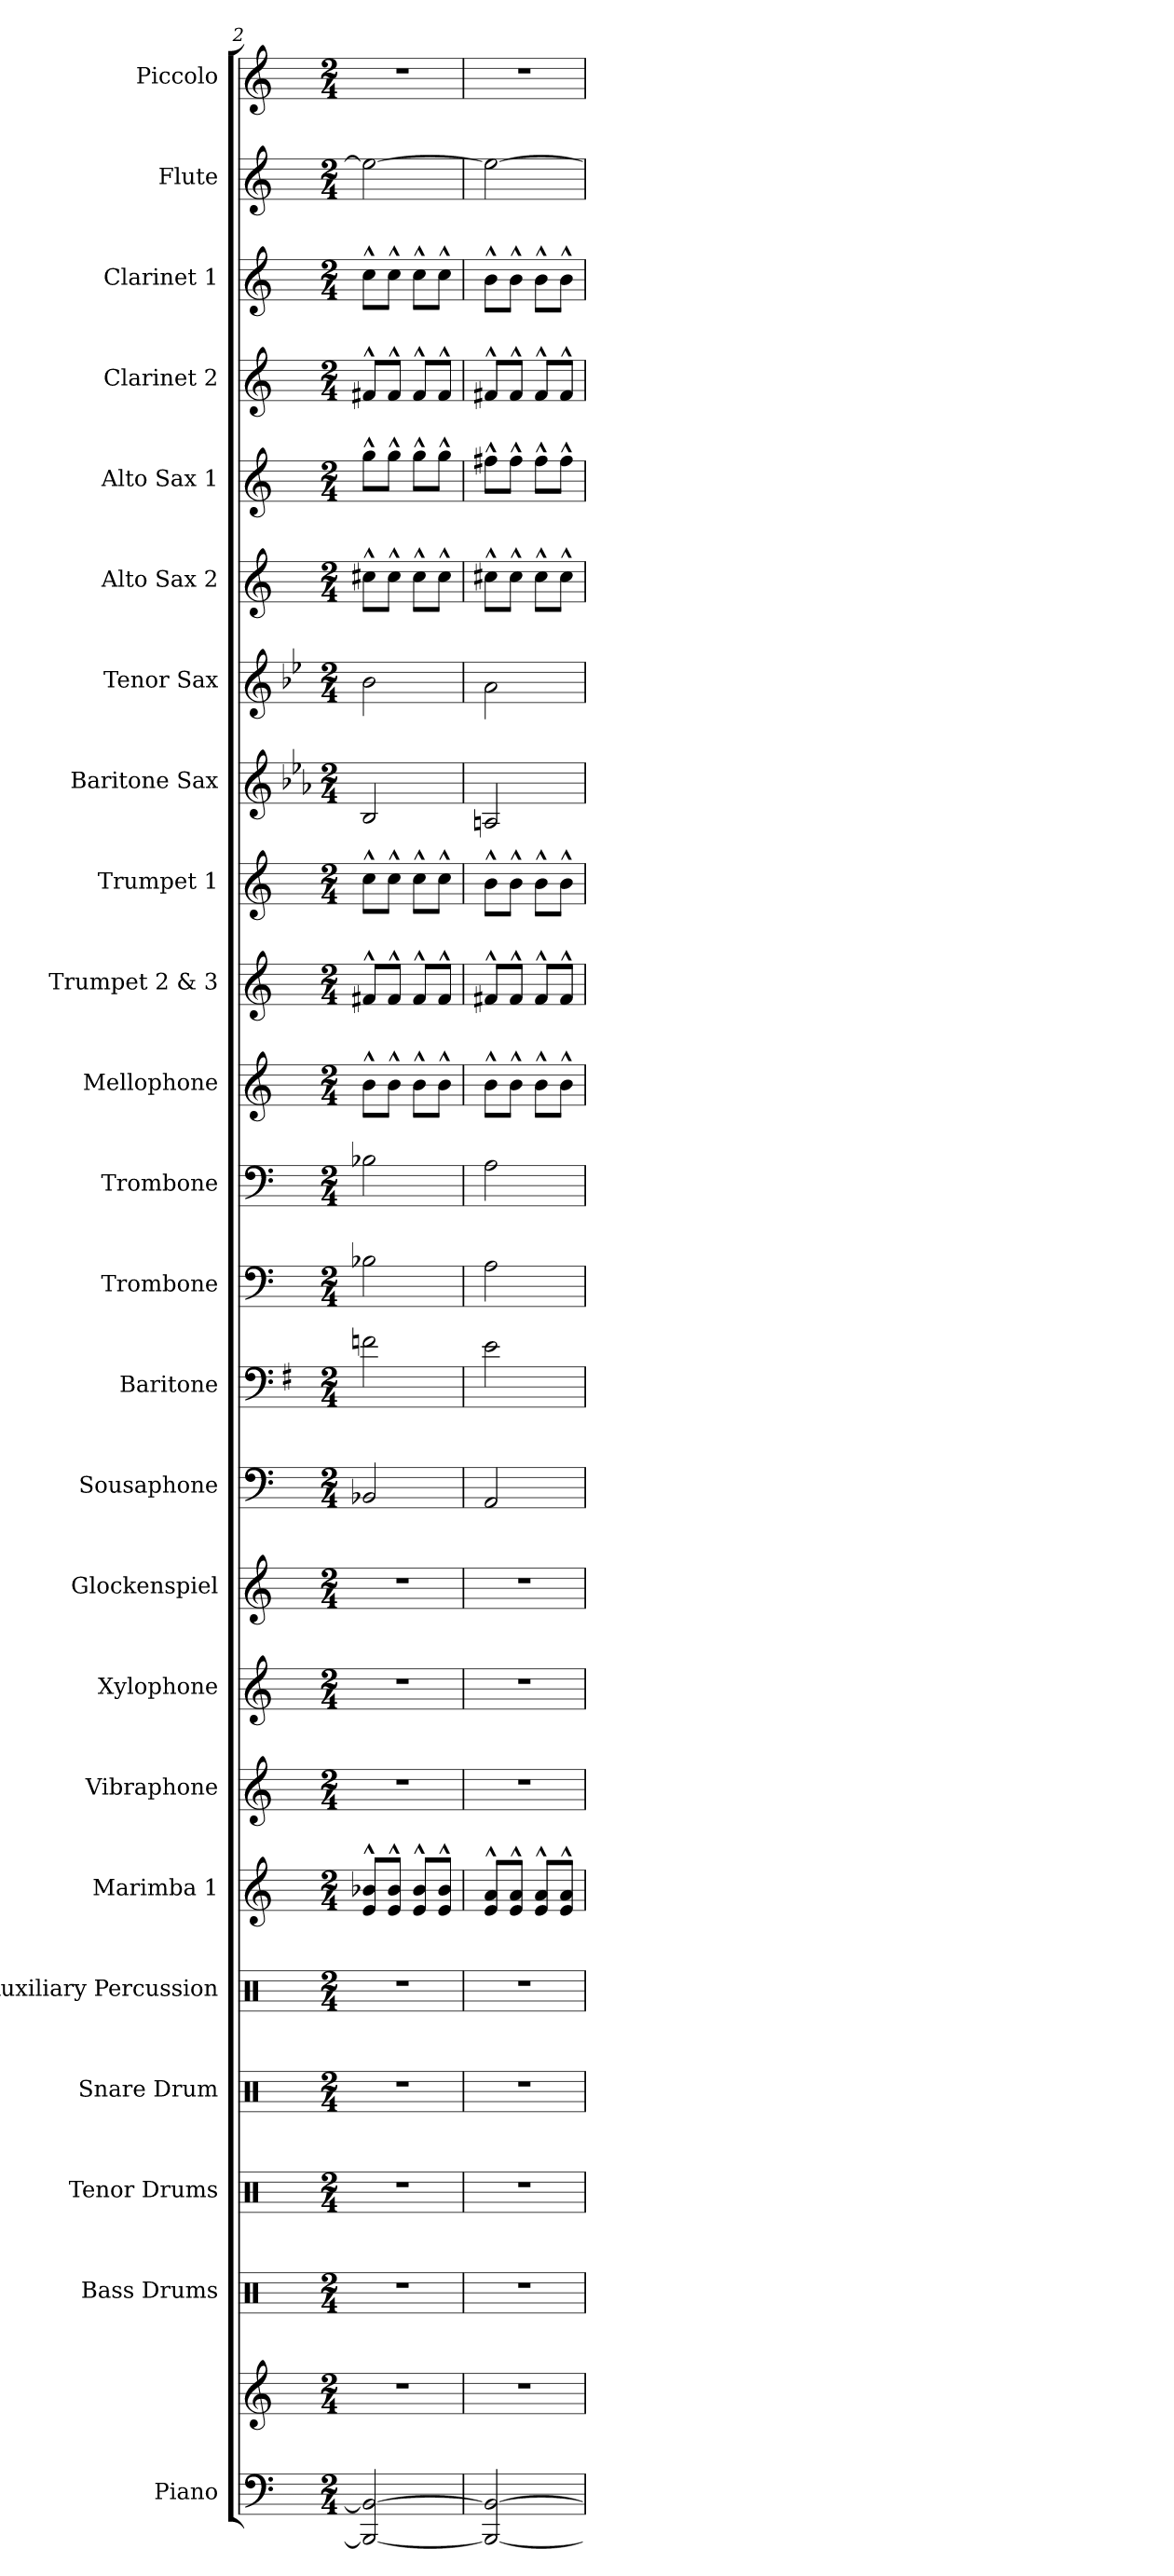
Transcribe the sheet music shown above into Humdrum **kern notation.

**kern	**kern	**kern	**kern	**kern	**kern	**kern	**kern	**kern	**kern	**kern	**kern	**kern	**kern	**kern	**kern	**kern	**kern	**kern	**kern	**kern	**kern	**kern	**kern	**kern
*part24	*part24	*part23	*part22	*part21	*part20	*part19	*part18	*part17	*part16	*part15	*part14	*part13	*part12	*part11	*part10	*part9	*part8	*part7	*part6	*part5	*part4	*part3	*part2	*part1
*staff25	*staff24	*staff23	*staff22	*staff21	*staff20	*staff19	*staff18	*staff17	*staff16	*staff15	*staff14	*staff13	*staff12	*staff11	*staff10	*staff9	*staff8	*staff7	*staff6	*staff5	*staff4	*staff3	*staff2	*staff1
*I"Piano	*	*I"Bass Drums	*I"Tenor Drums	*I"Snare Drum	*I"Auxiliary Percussion	*I"Marimba 1	*I"Vibraphone	*I"Xylophone	*I"Glockenspiel	*I"Sousaphone	*I"Baritone	*I"Trombone	*I"Trombone	*I"Mellophone	*I"Trumpet 2 &amp; 3	*I"Trumpet 1	*I"Baritone Sax	*I"Tenor Sax	*I"Alto Sax 2	*I"Alto Sax 1	*I"Clarinet 2	*I"Clarinet 1	*I"Flute	*I"Piccolo
*I'Pno.	*	*I'B.D.	*I'T.D.	*I'S.D.	*I'Aux. Perc.	*I'Mrm. 1	*I'Vib.	*I'Xyl.	*I'Glk.	*	*I'Bar.	*I'Tbn.	*I'Tbn.	*I'Mph.	*I'Tpt. 2 &amp; 3	*I'Tpt. 1	*I'Bari. Sax.	*I'T. Sax.	*I'A. Sax. 2	*I'A. Sax. 1	*I'Cl. 2	*I'Cl. 1	*I'Fl.	*I'Picc.
*clefF4	*clefG2	*clefX	*clefX	*clefX	*clefX	*clefG2	*clefG2	*clefG2	*clefG2	*clefF4	*clefF4	*clefF4	*clefF4	*clefG2	*clefG2	*clefG2	*clefG2	*clefG2	*clefG2	*clefG2	*clefG2	*clefG2	*clefG2	*clefG2
*	*	*	*	*	*	*	*	*ITrd-7c-12	*ITrd-14c-24	*	*ITrd4c7	*	*	*ITrd4c7	*ITrd1c2	*ITrd1c2	*ITrd12c21	*ITrd8c14	*ITrd5c9	*ITrd5c9	*ITrd1c2	*ITrd1c2	*	*ITrd-7c-12
*k[]	*k[]	*k[]	*k[]	*k[]	*k[]	*k[]	*k[]	*k[]	*k[]	*k[]	*k[]	*k[]	*k[]	*k[b-]	*k[b-e-]	*k[b-e-]	*k[b-e-a-]	*k[b-e-]	*k[b-e-a-]	*k[b-e-a-]	*k[b-e-]	*k[b-e-]	*k[]	*k[]
*M2/4	*M2/4	*M2/4	*M2/4	*M2/4	*M2/4	*M2/4	*M2/4	*M2/4	*M2/4	*M2/4	*M2/4	*M2/4	*M2/4	*M2/4	*M2/4	*M2/4	*M2/4	*M2/4	*M2/4	*M2/4	*M2/4	*M2/4	*M2/4	*M2/4
=2	=2	=2	=2	=2	=2	=2	=2	=2	=2	=2	=2	=2	=2	=2	=2	=2	=2	=2	=2	=2	=2	=2	=2	=2
2BBB/_ 2BB/_	2r	2r	2r	2r	2r	8e/^^ 8b-X/^^L	2r	2r	2r	2BB-X/	2B-X\	2B-X\	2B-X\	8e^^\L	8en^^/L	8b-^^\L	2BB-/	2B-\	8en^^\L	8b-^^\L	8en^^/L	8b-^^\L	2ee!\_	2r
.	.	.	.	.	.	8e/^^ 8b-/^^J	.	.	.	.	.	.	.	8e^^\J	8e^^/J	8b-^^\J	.	.	8e^^\J	8b-^^\J	8e^^/J	8b-^^\J	.	.
.	.	.	.	.	.	8e/^^ 8b-/^^L	.	.	.	.	.	.	.	8e^^\L	8e^^/L	8b-^^\L	.	.	8e^^\L	8b-^^\L	8e^^/L	8b-^^\L	.	.
.	.	.	.	.	.	8e/^^ 8b-/^^J	.	.	.	.	.	.	.	8e^^\J	8e^^/J	8b-^^\J	.	.	8e^^\J	8b-^^\J	8e^^/J	8b-^^\J	.	.
=3	=3	=3	=3	=3	=3	=3	=3	=3	=3	=3	=3	=3	=3	=3	=3	=3	=3	=3	=3	=3	=3	=3	=3	=3
2BBB/_ 2BB/_	2r	2r	2r	2r	2r	8e/^^ 8a/^^L	2r	2r	2r	2AA/	2A\	2A\	2A\	8e^^\L	8en^^/L	8a^^\L	2AAn/	2A\	8en^^\L	8an^^\L	8en^^/L	8a^^\L	2ee!\_	2r
.	.	.	.	.	.	8e/^^ 8a/^^J	.	.	.	.	.	.	.	8e^^\J	8e^^/J	8a^^\J	.	.	8e^^\J	8a^^\J	8e^^/J	8a^^\J	.	.
.	.	.	.	.	.	8e/^^ 8a/^^L	.	.	.	.	.	.	.	8e^^\L	8e^^/L	8a^^\L	.	.	8e^^\L	8a^^\L	8e^^/L	8a^^\L	.	.
.	.	.	.	.	.	8e/^^ 8a/^^J	.	.	.	.	.	.	.	8e^^\J	8e^^/J	8a^^\J	.	.	8e^^\J	8a^^\J	8e^^/J	8a^^\J	.	.
=	=	=	=	=	=	=	=	=	=	=	=	=	=	=	=	=	=	=	=	=	=	=	=	=
*-	*-	*-	*-	*-	*-	*-	*-	*-	*-	*-	*-	*-	*-	*-	*-	*-	*-	*-	*-	*-	*-	*-	*-	*-
